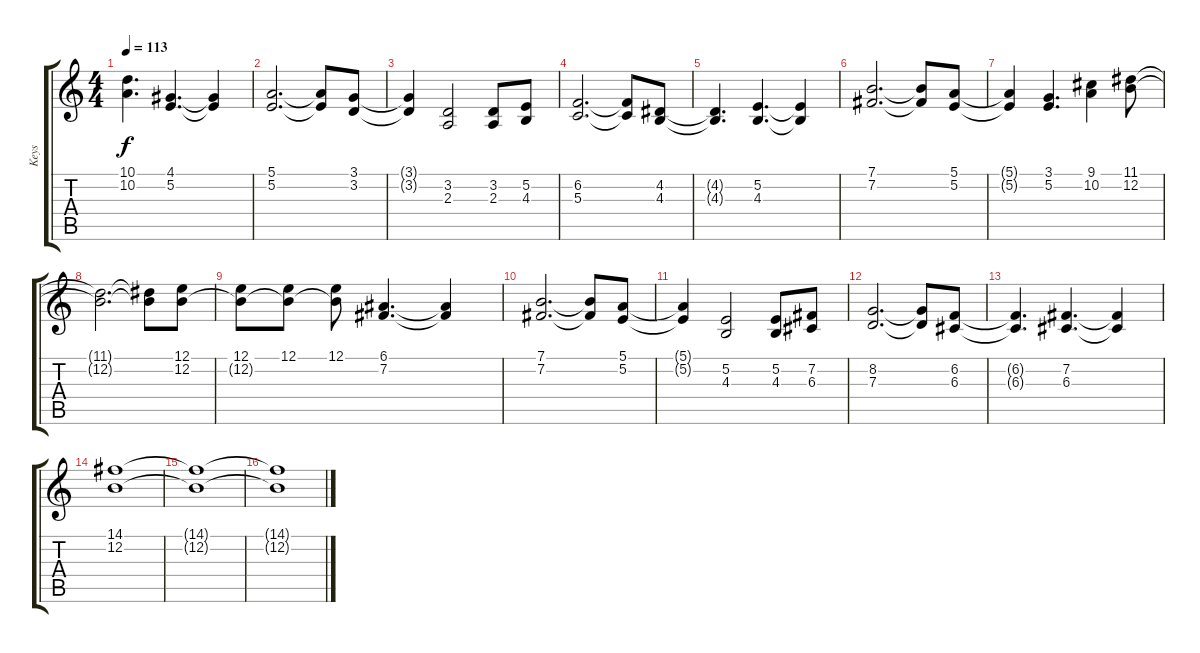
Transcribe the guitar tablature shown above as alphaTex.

\track ("Keys" "Keys") {instrument stringensemble1}
\staff {score tabs}
\tuning (E4 B3 G3 D3 A2 E2) {hide}
\ts (4 4)
\tempo 113
\clef g2
\ks c
(10.1{t} 10.2{t}).4{d dy f} (4.1 5.2).4{d} (4.1{t} 5.2{t}).4 |
(5.1 5.2).2{d} (5.1{t} 5.2{t}).8 (3.1 3.2).8 |
(3.1{t} 3.2{t}).4 (3.2 2.3).2 (3.2 2.3).8 (5.2 4.3).8 |
(6.2 5.3).2{d} (6.2{t} 5.3{t}).8 (4.2 4.3).8 |
(4.2{t} 4.3{t}).4{d} (5.2 4.3).4{d} (5.2{t} 4.3{t}).4 |
(7.1 7.2).2{d} (7.1{t} 7.2{t}).8 (5.1 5.2).8 |
(5.1{t} 5.2{t}).4 (3.1 5.2).4{d} (9.1 10.2).4 (11.1 12.2).8 |
(11.1{t} 12.2{t}).2{d} (11.1{t} 12.2{t}).8 (12.1 12.2).8 |
(12.1 12.2{t}).8 (12.1 12.2{t}).8 (12.1 12.2{t}).8 (6.1 7.2).4{d} (6.1{t} 7.2{t}).4 |
(7.1 7.2).2{d} (7.1{t} 7.2{t}).8 (5.1 5.2).8 |
(5.1{t} 5.2{t}).4 (5.2 4.3).2 (5.2 4.3).8 (7.2 6.3).8 |
(8.2 7.3).2{d} (8.2{t} 7.3{t}).8 (6.2 6.3).8 |
(6.2{t} 6.3{t}).4{d} (7.2 6.3).4{d} (7.2{t} 6.3{t}).4 |
(14.1 12.2).1 |
(14.1{t} 12.2{t}).1 |
(14.1{t} 12.2{t}).1
